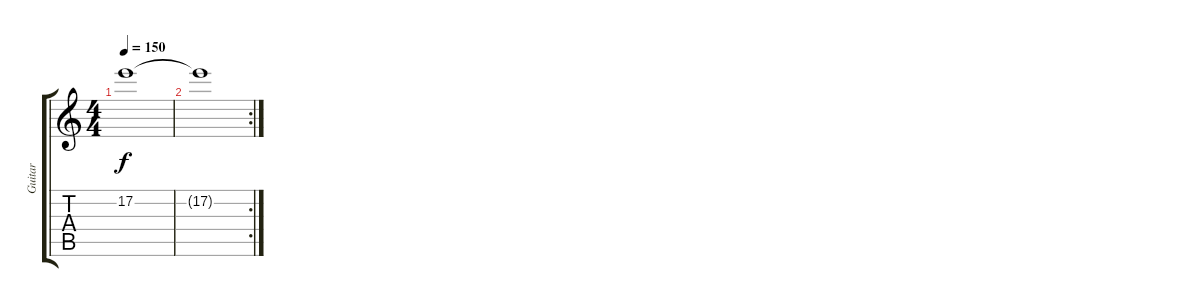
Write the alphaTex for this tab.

\track ("Guitar" "Guitar") {instrument overdrivenguitar}
\staff {score tabs}
\tuning (E4 B3 G3 D3 A2 E2) {hide}
\ts (4 4)
\tempo 150
\clef g2
\ks c
17.2{t}.1{dy f} |
\rc 2
17.2{t}.1
